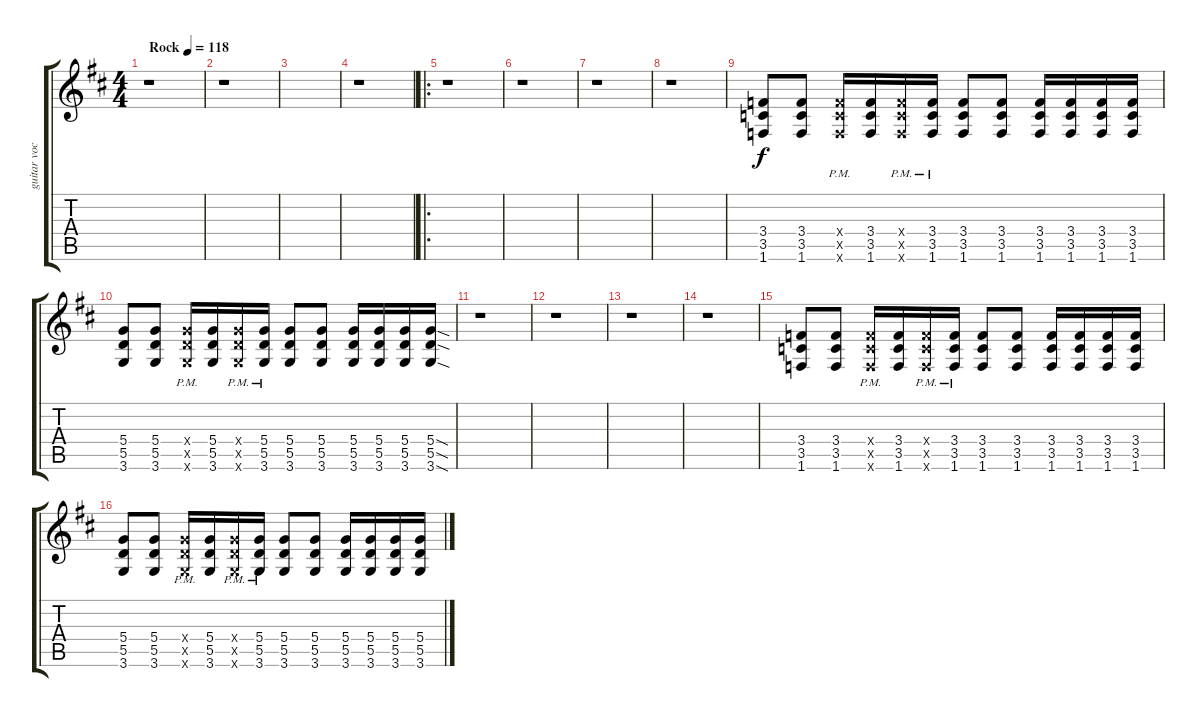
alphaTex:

\track ("guitar vocal" "guitar voc") {instrument distortionguitar}
\staff {score tabs}
\tuning (E4 B3 G3 D3 A2 E2) {hide}
\ts (4 4)
\tempo (118 "Rock")
\clef g2
\ks d
r.1{dy f instrument distortionguitar} |
r.1 |
|
r.1 |
\ro
r.1 |
r.1 |
r.1 |
r.1 |
(3.4 3.5 1.6).8 (3.4 3.5 1.6).8 (3.4{pm x} 3.5{x} 1.6{x}).16 (3.4 3.5 1.6).16 (3.4{pm x} 3.5{x} 1.6{x}).16 (3.4{pm} 3.5 1.6).16{beam split} (3.4 3.5 1.6).8{beam merge} (3.4 3.5 1.6).8{beam split} (3.4 3.5 1.6).16{beam merge} (3.4 3.5 1.6).16 (3.4 3.5 1.6).16 (3.4 3.5 1.6).16 |
(5.4 5.5 3.6).8 (5.4 5.5 3.6).8 (5.4{pm x} 5.5{x} 3.6{x}).16 (5.4 5.5 3.6).16 (5.4{pm x} 5.5{x} 3.6{x}).16 (5.4{pm} 5.5 3.6).16{beam split} (5.4 5.5 3.6).8{beam merge} (5.4 5.5 3.6).8{beam split} (5.4 5.5 3.6).16{beam merge} (5.4 5.5 3.6).16 (5.4 5.5 3.6).16 (5.4{sod} 5.5{sod} 3.6{sod}).16 |
r.1 |
r.1 |
r.1 |
r.1 |
(3.4 3.5 1.6).8 (3.4 3.5 1.6).8 (3.4{pm x} 3.5{x} 1.6{x}).16 (3.4 3.5 1.6).16 (3.4{pm x} 3.5{x} 1.6{x}).16 (3.4{pm} 3.5 1.6).16{beam split} (3.4 3.5 1.6).8{beam merge} (3.4 3.5 1.6).8{beam split} (3.4 3.5 1.6).16{beam merge} (3.4 3.5 1.6).16 (3.4 3.5 1.6).16 (3.4 3.5 1.6).16 |
(5.4 5.5 3.6).8 (5.4 5.5 3.6).8 (5.4{pm x} 5.5{x} 3.6{x}).16 (5.4 5.5 3.6).16 (5.4{pm x} 5.5{x} 3.6{x}).16 (5.4{pm} 5.5 3.6).16{beam split} (5.4 5.5 3.6).8{beam merge} (5.4 5.5 3.6).8{beam split} (5.4 5.5 3.6).16{beam merge} (5.4 5.5 3.6).16 (5.4 5.5 3.6).16 (5.4 5.5 3.6).16
